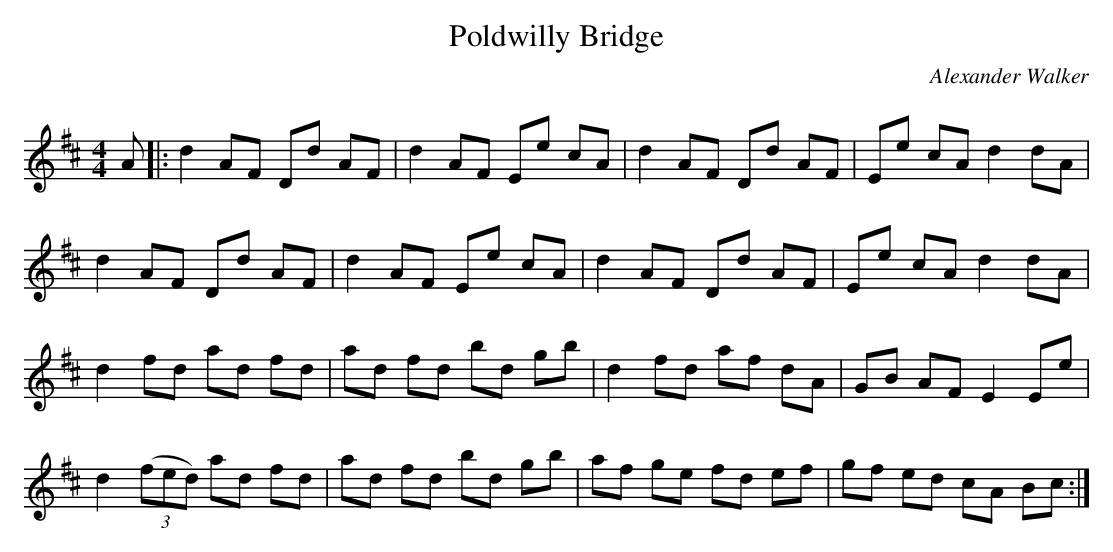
X:1
T: Poldwilly Bridge
C:Alexander Walker
Q: 232
K:D
M:4/4
L:1/8
A|:d2 AF Dd AF|d2 AF Ee cA|d2 AF Dd AF|Ee cA d2 dA|
d2 AF Dd AF|d2 AF Ee cA|d2 AF Dd AF|Ee cA d2 dA|
d2 fd ad fd|ad fd bd gb|d2 fd af dA|GB AF E2 Ee|
d2 ((3fed) ad fd|ad fd bd gb|af ge fd ef|gf ed cA Bc:|
